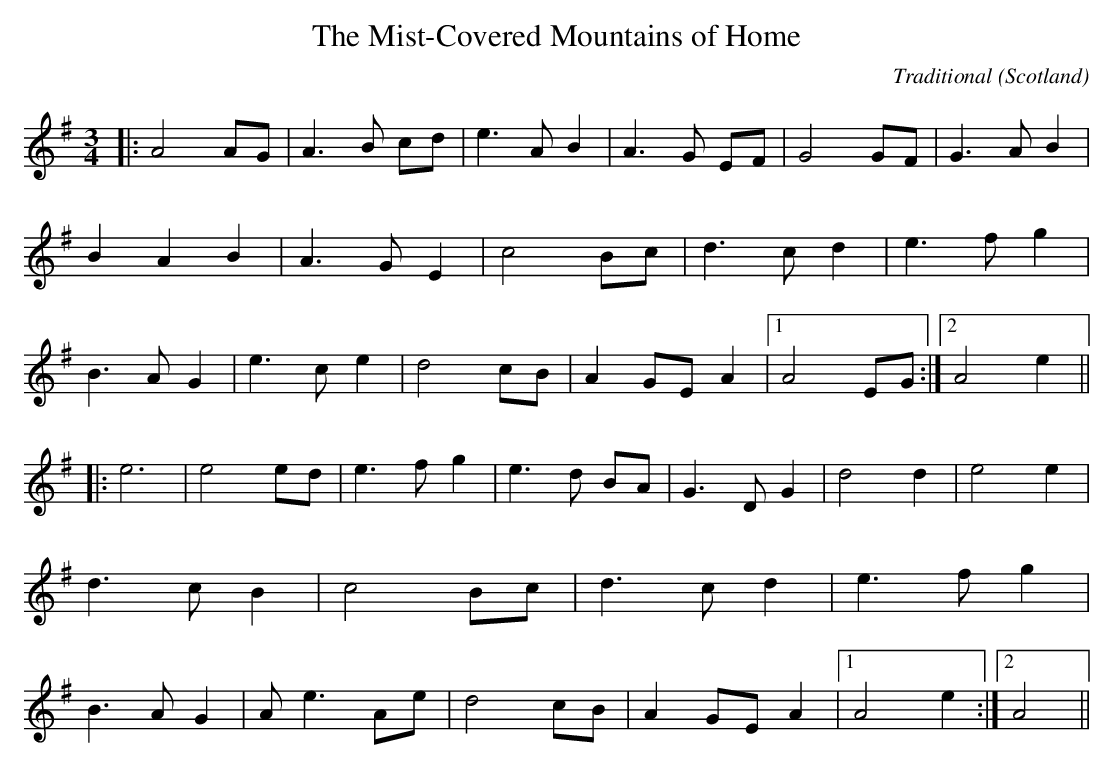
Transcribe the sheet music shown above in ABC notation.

X:1
T:The Mist-Covered Mountains of Home
C:Traditional
O:Scotland
M:3/4
L:1/8
K:G
|:A4 AG |A3 B cd |e3 A B2 |A3 G EF |G4 GF |G3 A B2 |B2 A2 B2 |A3 G E2 |c4 Bc |\
d3 c d2 |e3 f g2 |B3 A G2 |e3 c e2 |d4 cB |A2 GE A2 |1 A4 EG :|2 A4 e2 ||\
|:e6 |e4 ed |e3 f g2 |e3 d BA |G3 D G2 |d4 d2 |e4 e2 |d3 c B2 |c4 Bc |\
d3 c d2 |e3 f g2 |B3 A G2 |A e3 Ae |d4 cB |A2 GE A2 |1 A4 e2 :|2 A4||\
